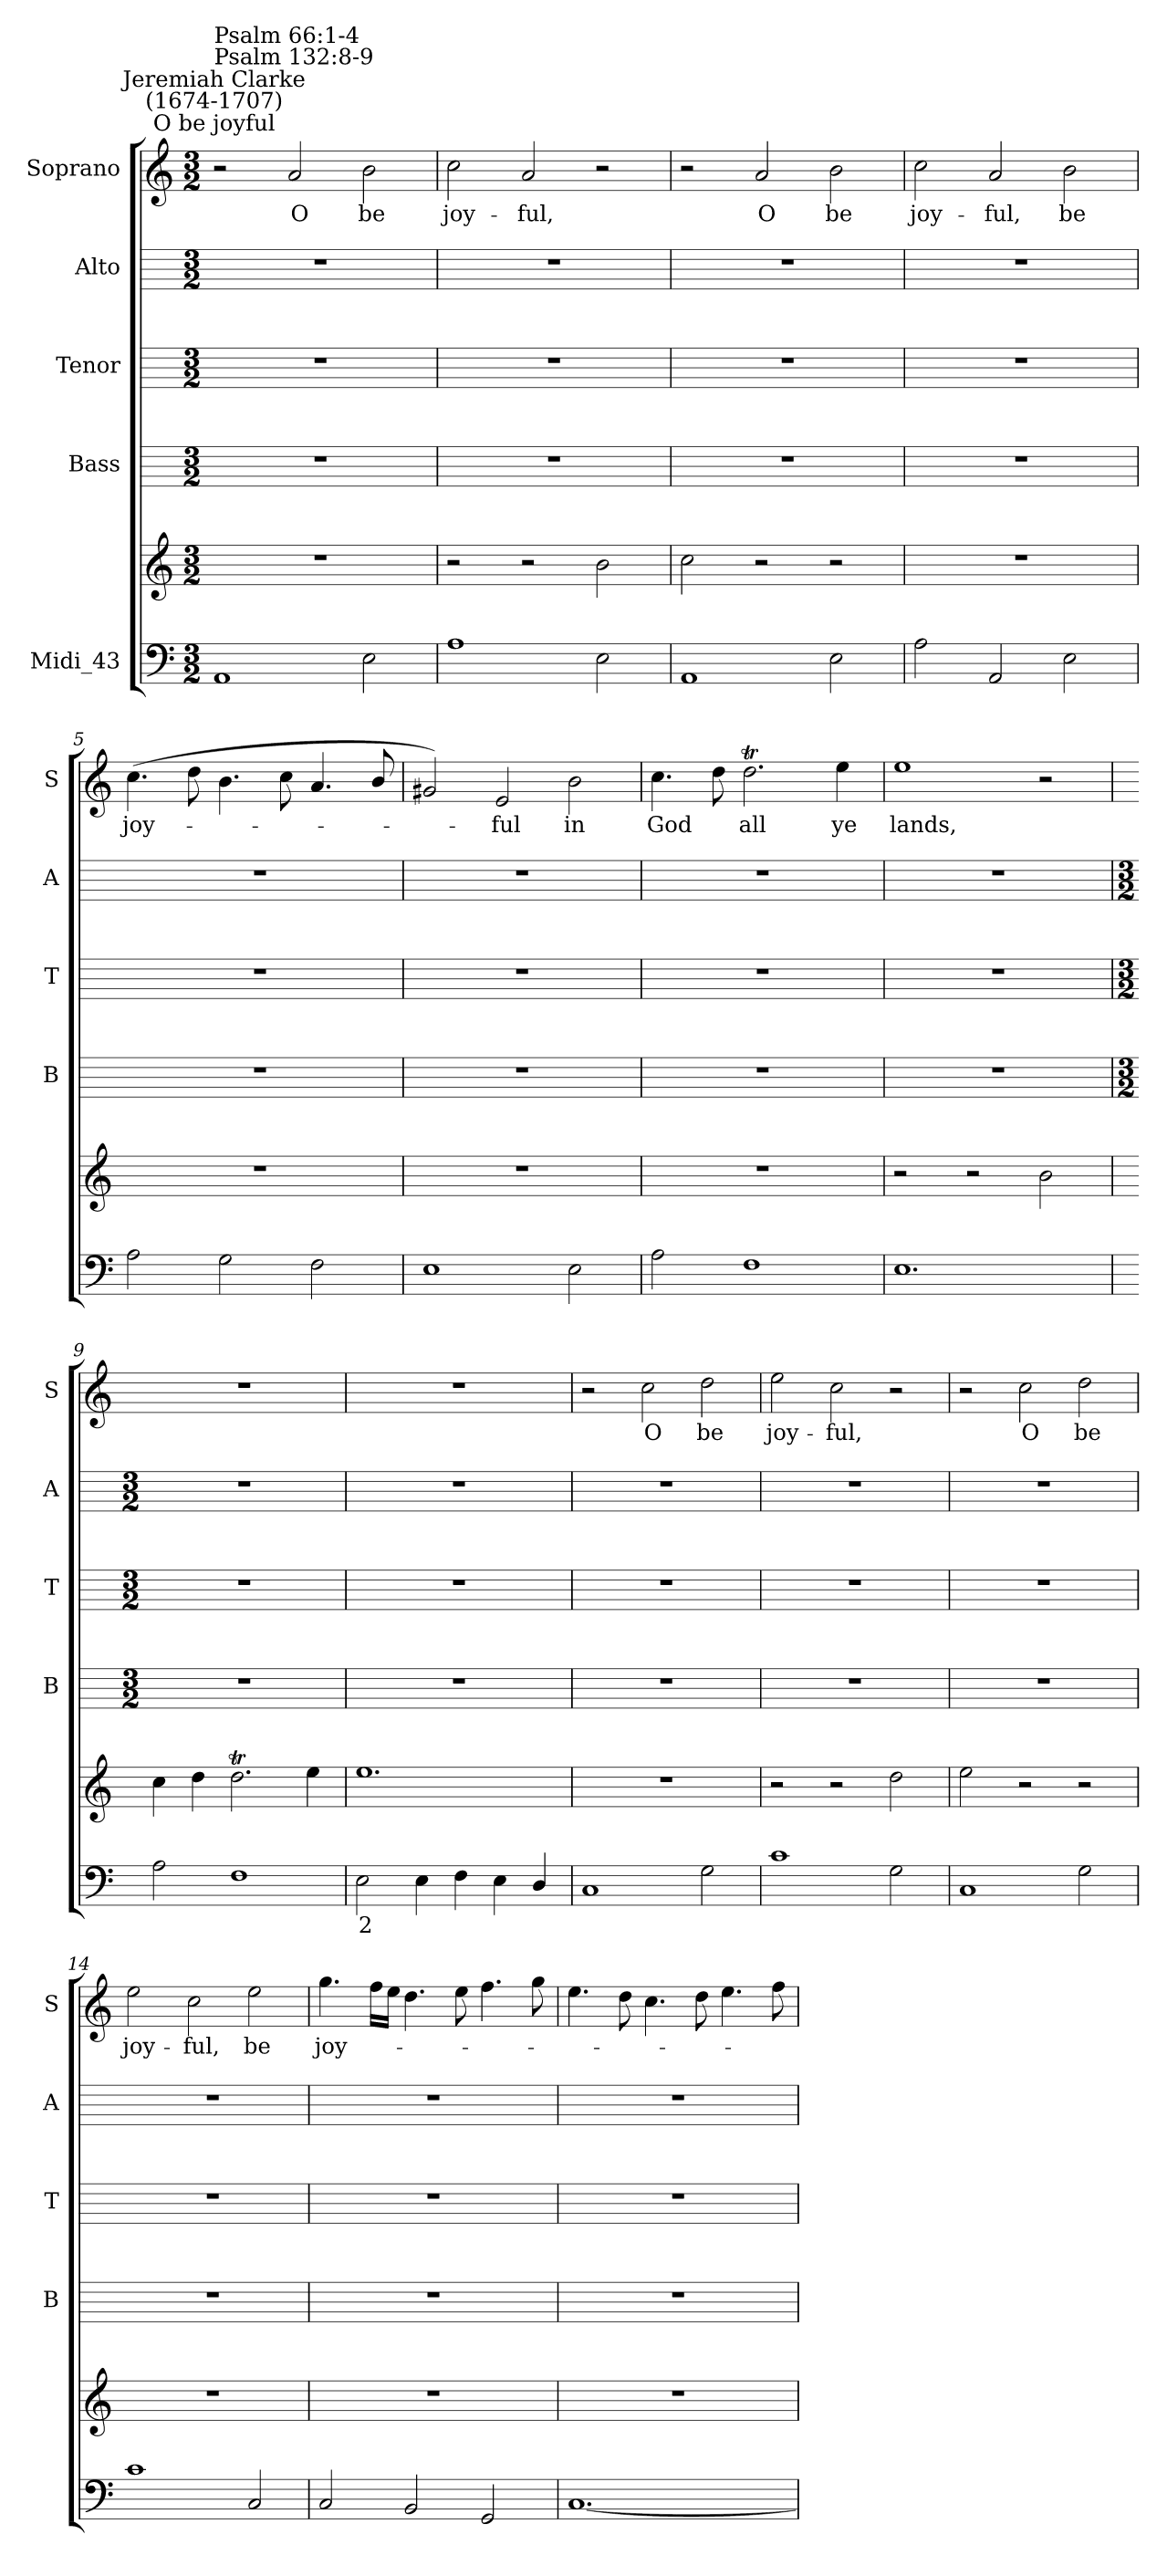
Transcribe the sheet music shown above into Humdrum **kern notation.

**kern	**text	**kern	**kern	**kern	**kern	**kern	**text
*part5	*part5	*part5	*part4	*part3	*part2	*part1	*part1
*staff6	*staff6	*staff5	*staff4	*staff3	*staff2	*staff1	*staff1
*I"Midi_43	*	*	*I"Bass	*I"Tenor	*I"Alto	*I"Soprano	*
*	*	*	*I'B	*I'T	*I'A	*I'S	*
*clefF4	*	*clefG2	*	*	*	*clefG2	*
*k[]	*	*k[]	*	*	*	*k[]	*
*C:	*	*C:	*	*	*	*C:	*
*M3/2	*	*M3/2	*M3/2	*M3/2	*M3/2	*M3/2	*
=1	=1	=1	=1	=1	=1	=1	=1
!	!	!	!	!	!	!LO:TX:a:cj:t=O be joyful	!
!	!	!	!	!	!	!LO:TX:a:cj:t=Jeremiah Clarke\n(1674-1707)	!
!	!	!	!	!	!	!LO:TX:a:t=Psalm 66&colon;1-4\nPsalm 132&colon;8-9	!
!	!	!LO:N:vis=1	!	!	!	!	!
1AA	.	1.r	1.r	1.r	1.r	2r	.
!	!	!	!	!	!	!	!LO:LY:b
.	.	.	.	.	.	2a	O
!	!	!	!	!	!	!	!LO:LY:b
2E	.	.	.	.	.	2b	be
=2	=2	=2	=2	=2	=2	=2	=2
!	!	!	!	!	!	!	!LO:LY:b
1A	.	2r	1.r	1.r	1.r	2cc	joy-
!	!	!	!	!	!	!	!LO:LY:b
.	.	2r	.	.	.	2a	-ful,
2E	.	2b	.	.	.	2r	.
=3	=3	=3	=3	=3	=3	=3	=3
1AA	.	2cc	1.r	1.r	1.r	2r	.
!	!	!	!	!	!	!	!LO:LY:b
.	.	2r	.	.	.	2a	O
!	!	!	!	!	!	!	!LO:LY:b
2E	.	2r	.	.	.	2b	be
=4	=4	=4	=4	=4	=4	=4	=4
!	!	!LO:N:vis=1	!	!	!	!	!LO:LY:b
2A	.	1.r	1.r	1.r	1.r	2cc	joy-
!	!	!	!	!	!	!	!LO:LY:b
2AA	.	.	.	.	.	2a	-ful,
!	!	!	!	!	!	!	!LO:LY:b
2E	.	.	.	.	.	2b	be
=5	=5	=5	=5	=5	=5	=5	=5
!	!	!LO:N:vis=1	!	!	!	!	!LO:LY:b
2A	.	1.r	1.r	1.r	1.r	(<4.cc	joy-
.	.	.	.	.	.	8dd	.
2G	.	.	.	.	.	4.b	.
.	.	.	.	.	.	8cc	.
2F	.	.	.	.	.	4.a	.
.	.	.	.	.	.	8b/	.
=6	=6	=6	=6	=6	=6	=6	=6
!	!	!LO:N:vis=1	!	!	!	!	!
1E	.	1.r	1.r	1.r	1.r	2g#X)	.
!	!	!	!	!	!	!	!LO:LY:b
.	.	.	.	.	.	2e	ful
!	!	!	!	!	!	!	!LO:LY:b
2E	.	.	.	.	.	2b	in
=7	=7	=7	=7	=7	=7	=7	=7
!	!	!LO:N:vis=1	!	!	!	!	!LO:LY:b
2A	.	1.r	1.r	1.r	1.r	4.cc	God
.	.	.	.	.	.	8dd	.
!	!	!	!	!	!	!	!LO:LY:b
1F	.	.	.	.	.	2.ddT	all
!	!	!	!	!	!	!	!LO:LY:b
.	.	.	.	.	.	4ee	ye
=8	=8	=8	=8	=8	=8	=8	=8
!	!	!	!	!	!	!	!LO:LY:b
1.E	.	2r	1.r	1.r	1.r	1ee	lands,
.	.	2r	.	.	.	.	.
.	.	2b	.	.	.	2r	.
!!LO:LB:g=z
=9	=9	=9	=9	=9	=9	=9	=9
*	*	*	*M3/2	*M3/2	*M3/2	*	*
!	!	!	!	!	!	!LO:N:vis=1	!
2A	.	4cc	1.r	1.r	1.r	1.r	.
.	.	4dd	.	.	.	.	.
1F	.	2.ddT	.	.	.	.	.
.	.	4ee	.	.	.	.	.
=10	=10	=10	=10	=10	=10	=10	=10
!	!LO:LY:b	!	!	!	!	!LO:N:vis=1	!
2E	2	1.ee	1.r	1.r	1.r	1.r	.
4E	.	.	.	.	.	.	.
4F	.	.	.	.	.	.	.
4E	.	.	.	.	.	.	.
4D/	.	.	.	.	.	.	.
=11	=11	=11	=11	=11	=11	=11	=11
!	!	!LO:N:vis=1	!	!	!	!	!
1C	.	1.r	1.r	1.r	1.r	2r	.
!	!	!	!	!	!	!	!LO:LY:b
.	.	.	.	.	.	2cc	O
!	!	!	!	!	!	!	!LO:LY:b
2G	.	.	.	.	.	2dd	be
=12	=12	=12	=12	=12	=12	=12	=12
!	!	!	!	!	!	!	!LO:LY:b
1c	.	2r	1.r	1.r	1.r	2ee	joy-
!	!	!	!	!	!	!	!LO:LY:b
.	.	2r	.	.	.	2cc	-ful,
2G	.	2dd	.	.	.	2r	.
=13	=13	=13	=13	=13	=13	=13	=13
1C	.	2ee	1.r	1.r	1.r	2r	.
!	!	!	!	!	!	!	!LO:LY:b
.	.	2r	.	.	.	2cc	O
!	!	!	!	!	!	!	!LO:LY:b
2G	.	2r	.	.	.	2dd	be
=14	=14	=14	=14	=14	=14	=14	=14
!	!	!LO:N:vis=1	!	!	!	!	!LO:LY:b
1c	.	1.r	1.r	1.r	1.r	2ee	joy-
!	!	!	!	!	!	!	!LO:LY:b
.	.	.	.	.	.	2cc	-ful,
!	!	!	!	!	!	!	!LO:LY:b
2C	.	.	.	.	.	2ee	be
=15	=15	=15	=15	=15	=15	=15	=15
!	!	!LO:N:vis=1	!	!	!	!	!LO:LY:b
2C	.	1.r	1.r	1.r	1.r	4.gg	joy-
.	.	.	.	.	.	16ffLL	.
.	.	.	.	.	.	16eeJJ	.
2BB	.	.	.	.	.	4.dd	.
.	.	.	.	.	.	8ee	.
2GG	.	.	.	.	.	4.ff	.
.	.	.	.	.	.	8gg	.
=16	=16	=16	=16	=16	=16	=16	=16
!	!	!LO:N:vis=1	!	!	!	!	!
[1.C	.	1.r	1.r	1.r	1.r	4.ee	.
.	.	.	.	.	.	8dd	.
.	.	.	.	.	.	4.cc	.
.	.	.	.	.	.	8dd	.
.	.	.	.	.	.	4.ee	.
.	.	.	.	.	.	8ff	.
=	=	=	=	=	=	=	=
*-	*-	*-	*-	*-	*-	*-	*-
